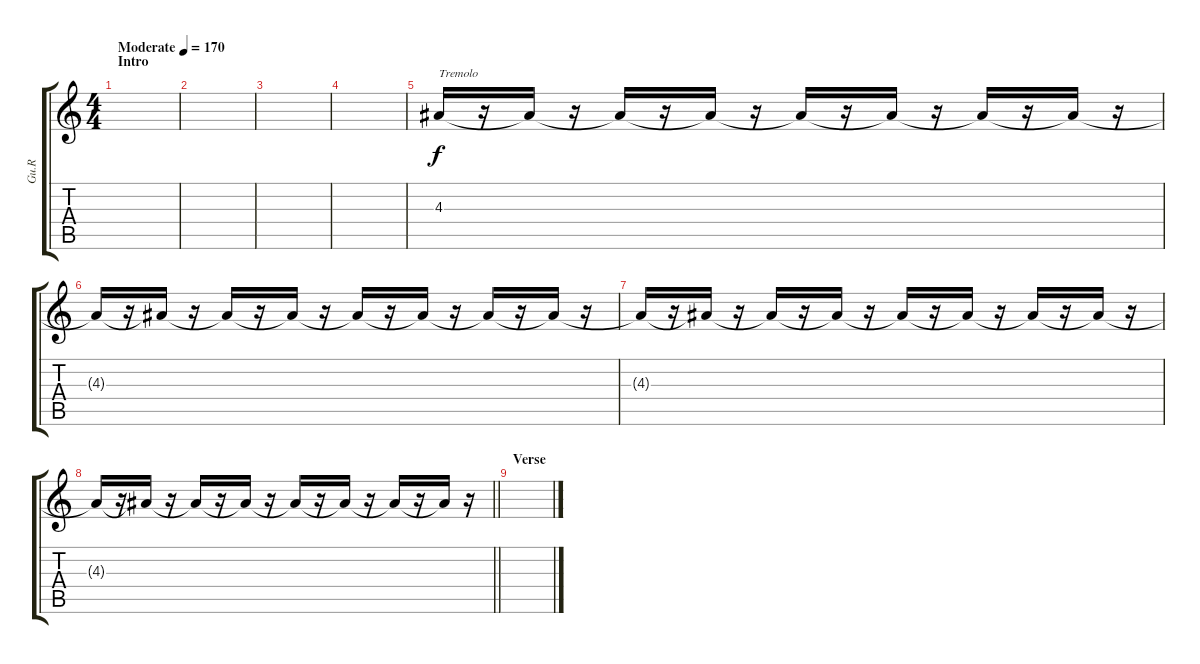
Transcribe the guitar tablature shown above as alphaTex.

\track ("Gu.R" "Gu.R") {instrument distortionguitar}
\staff {score tabs}
\tuning (Eb4 Bb3 Gb3 Db3 Ab2 Db2) {hide}
\ts (4 4)
\section ("" "Intro")
\tempo (170 "Moderate")
\clef g2
\ks c
|
|
|
|
4.3.16{txt "Tremolo"} r.16{volume 0} 4.3{t}.16{volume 14} r.16{volume 0} 4.3{t}.16{volume 14} r.16{volume 0} 4.3{t}.16{volume 14} r.16{volume 0} 4.3{t}.16{volume 14} r.16{volume 0} 4.3{t}.16{volume 14} r.16{volume 0} 4.3{t}.16{volume 14} r.16{volume 0} 4.3{t}.16{volume 14} r.16{volume 0} |
4.3{t}.16{volume 14} r.16{volume 0} 4.3{t}.16{volume 14} r.16{volume 0} 4.3{t}.16{volume 14} r.16{volume 0} 4.3{t}.16{volume 14} r.16{volume 0} 4.3{t}.16{volume 14} r.16{volume 0} 4.3{t}.16{volume 14} r.16{volume 0} 4.3{t}.16{volume 14} r.16{volume 0} 4.3{t}.16{volume 14} r.16{volume 0} |
4.3{t}.16{volume 14} r.16{volume 0} 4.3{t}.16{volume 14} r.16{volume 0} 4.3{t}.16{volume 14} r.16{volume 0} 4.3{t}.16{volume 14} r.16{volume 0} 4.3{t}.16{volume 14} r.16{volume 0} 4.3{t}.16{volume 14} r.16{volume 0} 4.3{t}.16{volume 14} r.16{volume 0} 4.3{t}.16{volume 14} r.16{volume 0} |
\barLineRight lightlight
4.3{t}.16{volume 14} r.16{volume 0} 4.3{t}.16{volume 14} r.16{volume 0} 4.3{t}.16{volume 14} r.16{volume 0} 4.3{t}.16{volume 14} r.16{volume 0} 4.3{t}.16{volume 14} r.16{volume 0} 4.3{t}.16{volume 14} r.16{volume 0} 4.3{t}.16{volume 14} r.16{volume 0} 4.3{t}.16{volume 14} r.16{volume 0} |
\section ("" "Verse")
